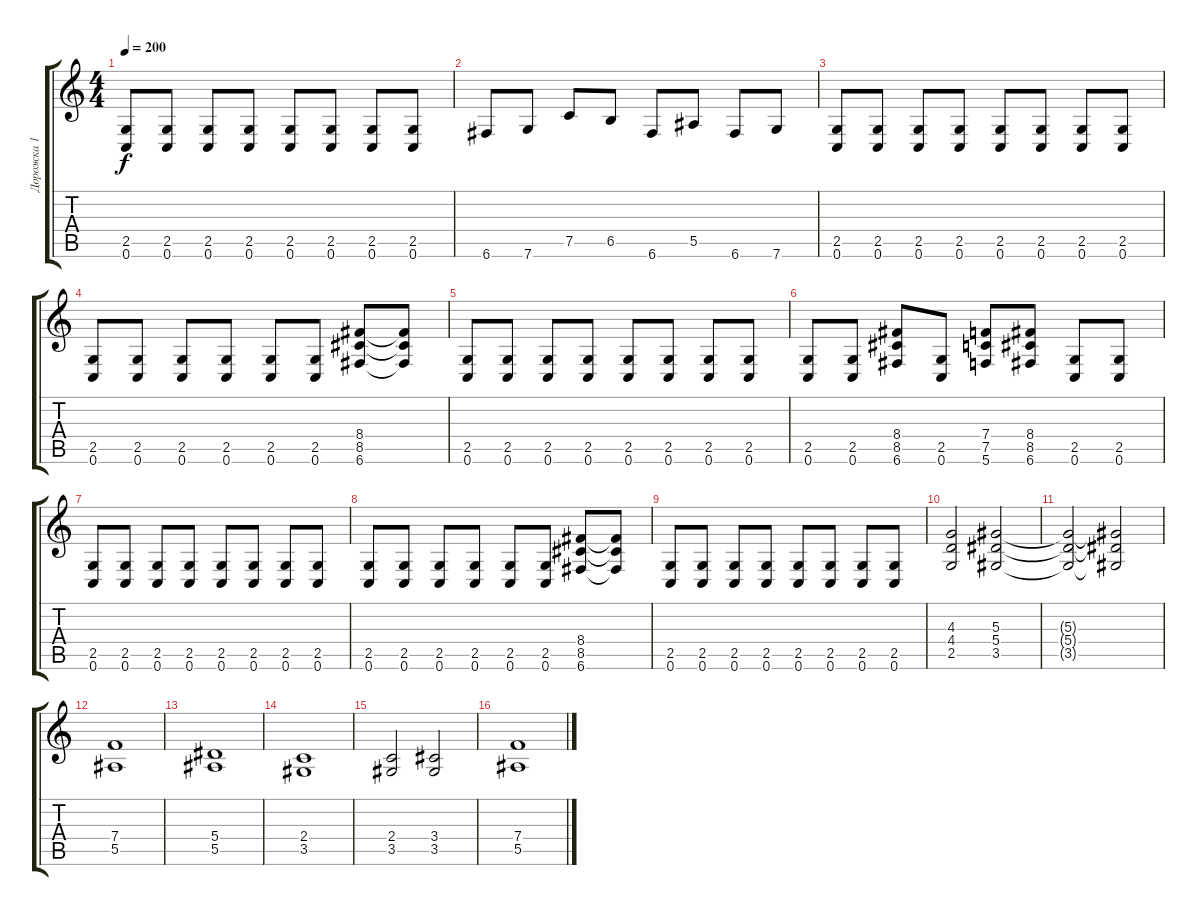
\track ("Дорожка 1" "Дорожка 1") {instrument distortionguitar}
\staff {score tabs}
\tuning (C4 G3 Eb3 Bb2 F2 C2) {hide}
\ts (4 4)
\tempo 200
\clef g2
\ks c
(2.5 0.6).8{dy f} (2.5 0.6).8 (2.5 0.6).8 (2.5 0.6).8 (2.5 0.6).8 (2.5 0.6).8 (2.5 0.6).8 (2.5 0.6).8 |
6.6.8 7.6.8 7.5.8 6.5.8 6.6.8 5.5.8 6.6.8 7.6.8 |
(2.5 0.6).8 (2.5 0.6).8 (2.5 0.6).8 (2.5 0.6).8 (2.5 0.6).8 (2.5 0.6).8 (2.5 0.6).8 (2.5 0.6).8 |
(2.5 0.6).8 (2.5 0.6).8 (2.5 0.6).8 (2.5 0.6).8 (2.5 0.6).8 (2.5 0.6).8 (8.4 8.5 6.6).8 (8.4{t} 8.5{t} 6.6{t}).8 |
(2.5 0.6).8 (2.5 0.6).8 (2.5 0.6).8 (2.5 0.6).8 (2.5 0.6).8 (2.5 0.6).8 (2.5 0.6).8 (2.5 0.6).8 |
(2.5 0.6).8 (2.5 0.6).8 (8.4 8.5 6.6).8 (2.5 0.6).8 (7.4 7.5 5.6).8 (8.4 8.5 6.6).8 (2.5 0.6).8 (2.5 0.6).8 |
(2.5 0.6).8 (2.5 0.6).8 (2.5 0.6).8 (2.5 0.6).8 (2.5 0.6).8 (2.5 0.6).8 (2.5 0.6).8 (2.5 0.6).8 |
(2.5 0.6).8 (2.5 0.6).8 (2.5 0.6).8 (2.5 0.6).8 (2.5 0.6).8 (2.5 0.6).8 (8.4 8.5 6.6).8 (8.4{t} 8.5{t} 6.6{t}).8 |
(2.5 0.6).8 (2.5 0.6).8 (2.5 0.6).8 (2.5 0.6).8 (2.5 0.6).8 (2.5 0.6).8 (2.5 0.6).8 (2.5 0.6).8 |
(4.3 4.4 2.5).2 (5.3 5.4 3.5).2 |
(5.3{t} 5.4{t} 3.5{t}).2 (5.3{t} 5.4{t} 3.5{t}).2 |
(7.4 5.5).1 |
(5.4 5.5).1 |
(2.4 3.5).1 |
(2.4 3.5).2 (3.4 3.5).2 |
(7.4 5.5).1
